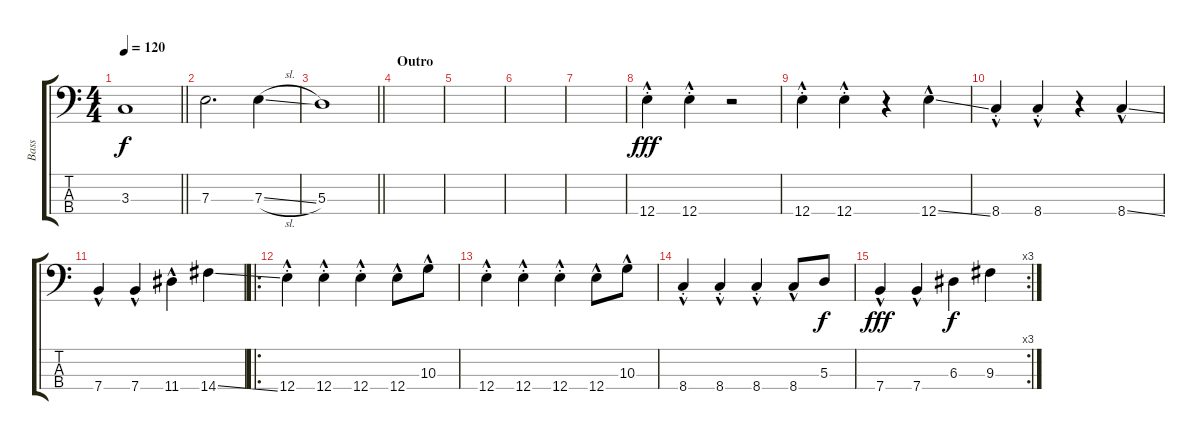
\track ("Bass" "Bass") {instrument electricbassfinger}
\staff {score tabs}
\tuning (G2 D2 A1 E1) {hide}
\ts (4 4)
\tempo 120
\clef f4
\barLineRight lightlight
\ks c
3.3.1{dy f} |
7.3.2{d} 7.3{sl}.4 |
\barLineRight lightlight
5.3.1 |
\section ("" "Outro")
|
|
|
|
12.4{hac st}.4{dy fff} 12.4{hac st}.4 r.2 |
12.4{hac st}.4 12.4{hac st}.4 r.4 12.4{ss hac}.4 |
8.4{hac st}.4 8.4{hac st}.4 r.4 8.4{ss hac}.4 |
7.4{hac}.4 7.4{hac}.4 11.4{hac}.4 14.4{ss}.4 |
\ro
12.4{hac st}.4 12.4{hac st}.4 12.4{hac st}.4 12.4{hac}.8 10.3{hac}.8 |
12.4{hac st}.4 12.4{hac st}.4 12.4{hac st}.4 12.4{hac}.8 10.3{hac}.8 |
8.4{hac st}.4 8.4{hac st}.4 8.4{hac st}.4 8.4{hac}.8 5.3.8{dy f} |
\rc 3
7.4{hac}.4{dy fff} 7.4{hac}.4 6.3.4{dy f} 9.3.4
